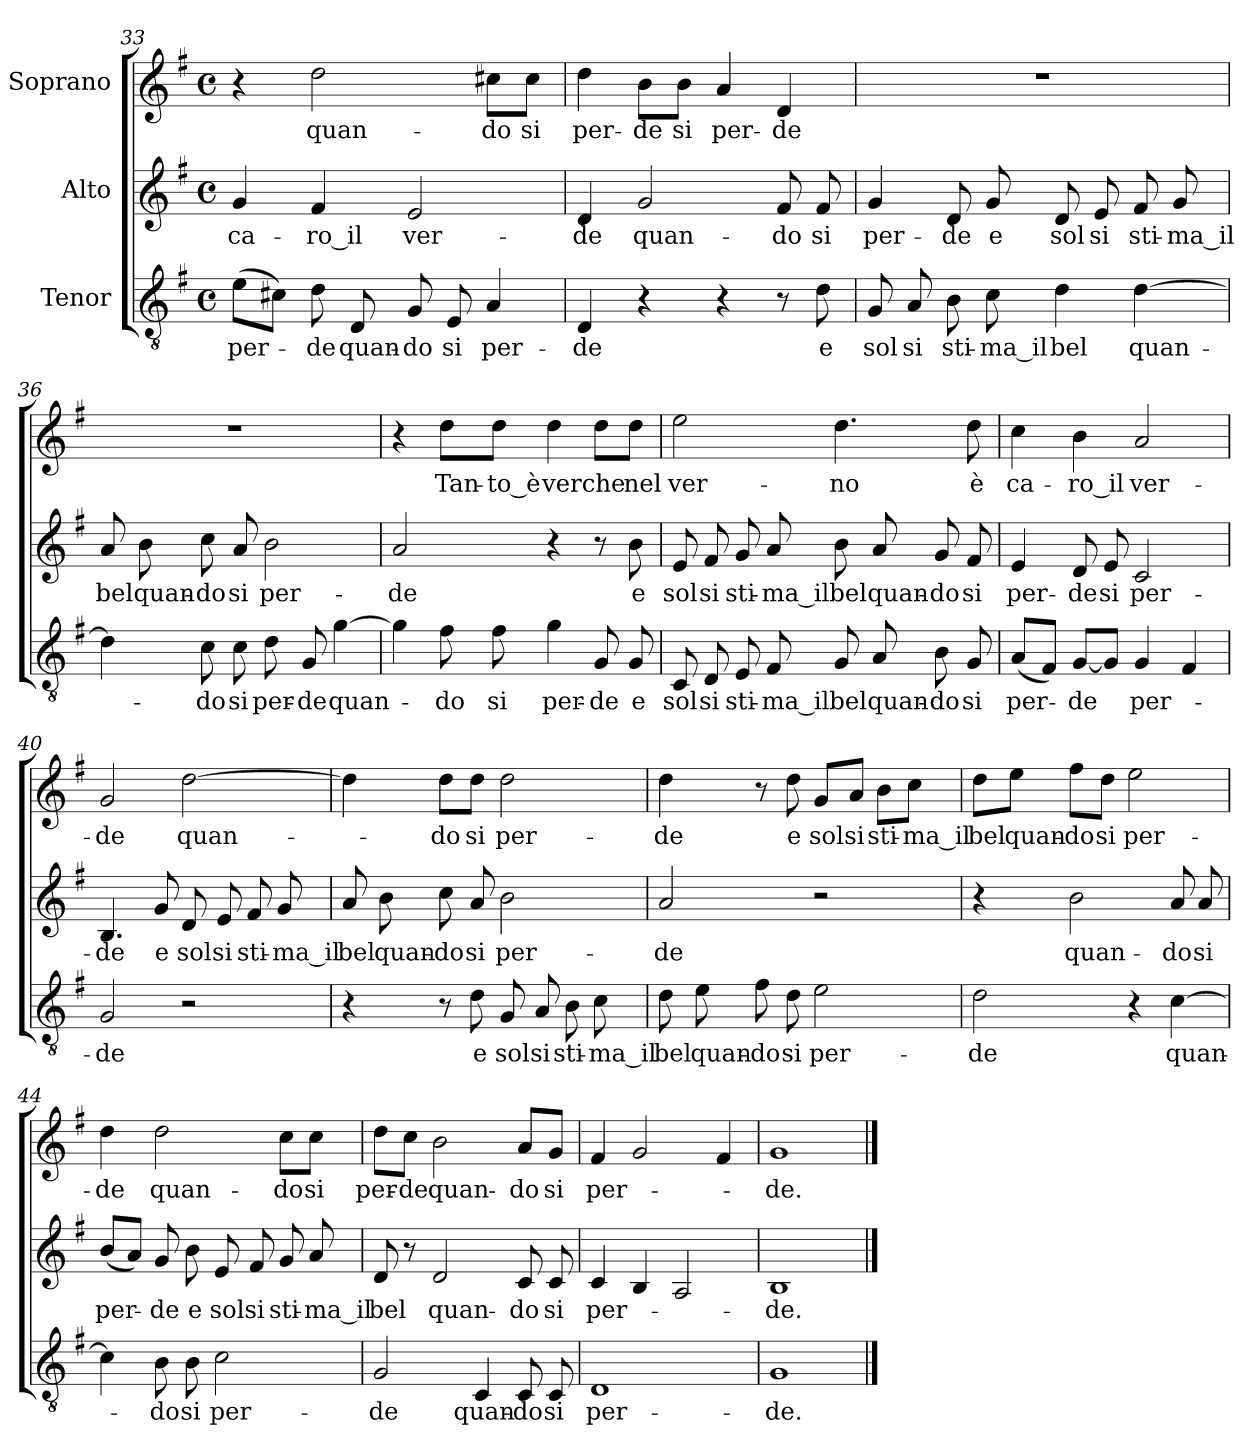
**kern	**text	**kern	**text	**kern	**text
*part3	*part3	*part2	*part2	*part1	*part1
*staff3	*staff3	*staff2	*staff2	*staff1	*staff1
*I"Tenor	*	*I"Alto	*	*I"Soprano	*
!!LO:LB:g=z
*clefGv2	*	*clefG2	*	*clefG2	*
*k[f#]	*	*k[f#]	*	*k[f#]	*
*G:	*	*G:	*	*G:	*
*M4/4	*	*M4/4	*	*M4/4	*
*met(c)	*	*met(c)	*	*met(c)	*
=33	=33	=33	=33	=33	=33
(8e\L	per-	4g/	ca-	4r	.
8c#X\J)	.	.	.	.	.
8d\	-de	4f#/	-ro_il	2dd\	quan-
8D/	quan-	.	.	.	.
8G/	-do	2e/	ver-	.	.
8E/	si	.	.	.	.
4A/	per-	.	.	8cc#X\L	-do
.	.	.	.	8cc#\J	si
=34	=34	=34	=34	=34	=34
4D/	-de	4d/	-de	4dd\	per-
4r	.	2g/	quan-	8b\L	-de
.	.	.	.	8b\J	si
4r	.	.	.	4a/	per-
8r	.	8f#/	-do	4d/	-de
8d\	e	8f#/	si	.	.
=35	=35	=35	=35	=35	=35
8G/	sol	4g/	per-	1r	.
8A/	si	.	.	.	.
8B\	sti-	8d/	-de	.	.
8c\	-ma_il	8g/	e	.	.
4d\	bel	8d/	sol	.	.
.	.	8e/	si	.	.
[4d\	quan-	8f#/	sti-	.	.
.	.	8g/	-ma_il	.	.
=36	=36	=36	=36	=36	=36
4d\]	.	8a/	bel	1r	.
.	.	8b\	quan-	.	.
8c\	-do	8cc\	-do	.	.
8c\	si	8a/	si	.	.
8d\	per-	2b\	per-	.	.
8G/	-de	.	.	.	.
[4g\	quan-	.	.	.	.
!!LO:LB:g=z
=37	=37	=37	=37	=37	=37
4g\]	.	2a/	-de	4r	.
8f#\	-do	.	.	8dd\L	Tan-
8f#\	si	.	.	8dd\J	-to_è
4g\	per-	4r	.	4dd\	ver
8G/	-de	8r	.	8dd\L	che
8G/	e	8b\	e	8dd\J	nel
=38	=38	=38	=38	=38	=38
8C/	sol	8e/	sol	2ee\	ver-
8D/	si	8f#/	si	.	.
8E/	sti-	8g/	sti-	.	.
8F#/	-ma_il	8a/	-ma_il	.	.
8G/	bel	8b\	bel	4.dd\	-no
8A/	quan-	8a/	quan-	.	.
8B\	-do	8g/	-do	.	.
8G/	si	8f#/	si	8dd\	è
=39	=39	=39	=39	=39	=39
(8A/L	per-	4e/	per-	4cc\	ca-
8F#/J)	.	.	.	.	.
[8G/L	-de	8d/	-de	4b\	-ro_il
8G/J]	.	8e/	si	.	.
4G/	per-	2c/	per-	2a/	ver-
4F#/	.	.	.	.	.
=40	=40	=40	=40	=40	=40
2G/	-de	4.B/	-de	2g/	-de
.	.	8g/	e	.	.
2r	.	8d/	sol	[2dd\	quan-
.	.	8e/	si	.	.
.	.	8f#/	sti-	.	.
.	.	8g/	-ma_il	.	.
=41	=41	=41	=41	=41	=41
4r	.	8a/	bel	4dd\]	.
.	.	8b\	quan-	.	.
8r	.	8cc\	-do	8dd\L	-do
8d\	e	8a/	si	8dd\J	si
8G/	sol	2b\	per-	2dd\	per-
8A/	si	.	.	.	.
8B\	sti-	.	.	.	.
8c\	-ma_il	.	.	.	.
!!LO:LB:g=z
=42	=42	=42	=42	=42	=42
8d\	bel	2a/	-de	4dd\	-de
8e\	quan-	.	.	.	.
8f#\	-do	.	.	8r	.
8d\	si	.	.	8dd\	e
2e\	per-	2r	.	8g/L	sol
.	.	.	.	8a/J	si
.	.	.	.	8b\L	sti-
.	.	.	.	8cc\J	-ma_il
=43	=43	=43	=43	=43	=43
2d\	-de	4r	.	8dd\L	bel
.	.	.	.	8ee\J	quan-
.	.	2b\	quan-	8ff#\L	-do
.	.	.	.	8dd\J	si
4r	.	.	.	2ee\	per-
[4c\	quan-	8a/	-do	.	.
.	.	8a/	si	.	.
=44	=44	=44	=44	=44	=44
4c\]	.	(8b/L	per-	4dd\	-de
.	.	8a/J)	.	.	.
8B\	-do	8g/	-de	2dd\	quan-
8B\	si	8b\	e	.	.
2c\	per-	8e/	sol	.	.
.	.	8f#/	si	.	.
.	.	8g/	sti-	8cc\L	-do
.	.	8a/	-ma_il	8cc\J	si
=45	=45	=45	=45	=45	=45
2G/	-de	8d/	bel	8dd\L	per-
.	.	8r	.	8cc\J	-de
.	.	2d/	quan-	2b\	quan-
4C/	quan-	.	.	.	.
8C/	-do	8c/	-do	8a/L	-do
8C/	si	8c/	si	8g/J	si
=46	=46	=46	=46	=46	=46
1D	per-	4c/	per-	4f#/	per-
.	.	4B/	.	2g/	.
.	.	2A/	.	.	.
.	.	.	.	4f#/	.
=47	=47	=47	=47	=47	=47
1G	-de.	1B	-de.	1g	-de.
==	==	==	==	==	==
*-	*-	*-	*-	*-	*-
